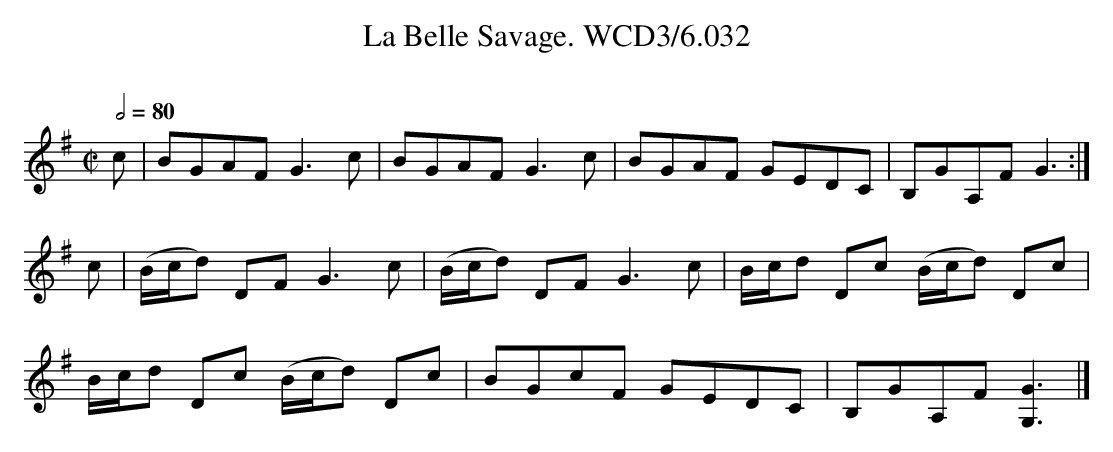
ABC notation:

X:1
T:Belle Savage. WCD3/6.032, La
O:
M:C|
L:1/8
Q:1/2=80
K:G
c|BGAF G3 c|BGAF G3 c|BGAF GEDC|B,GA,F G3:|
c|(B/c/d) DF G3 c|(B/c/d) DF G3 c|B/c/d Dc (B/c/d) Dc|
B/c/d Dc (B/c/d) Dc|BGcF GEDC|B,GA,F [G3 G,3]|]
